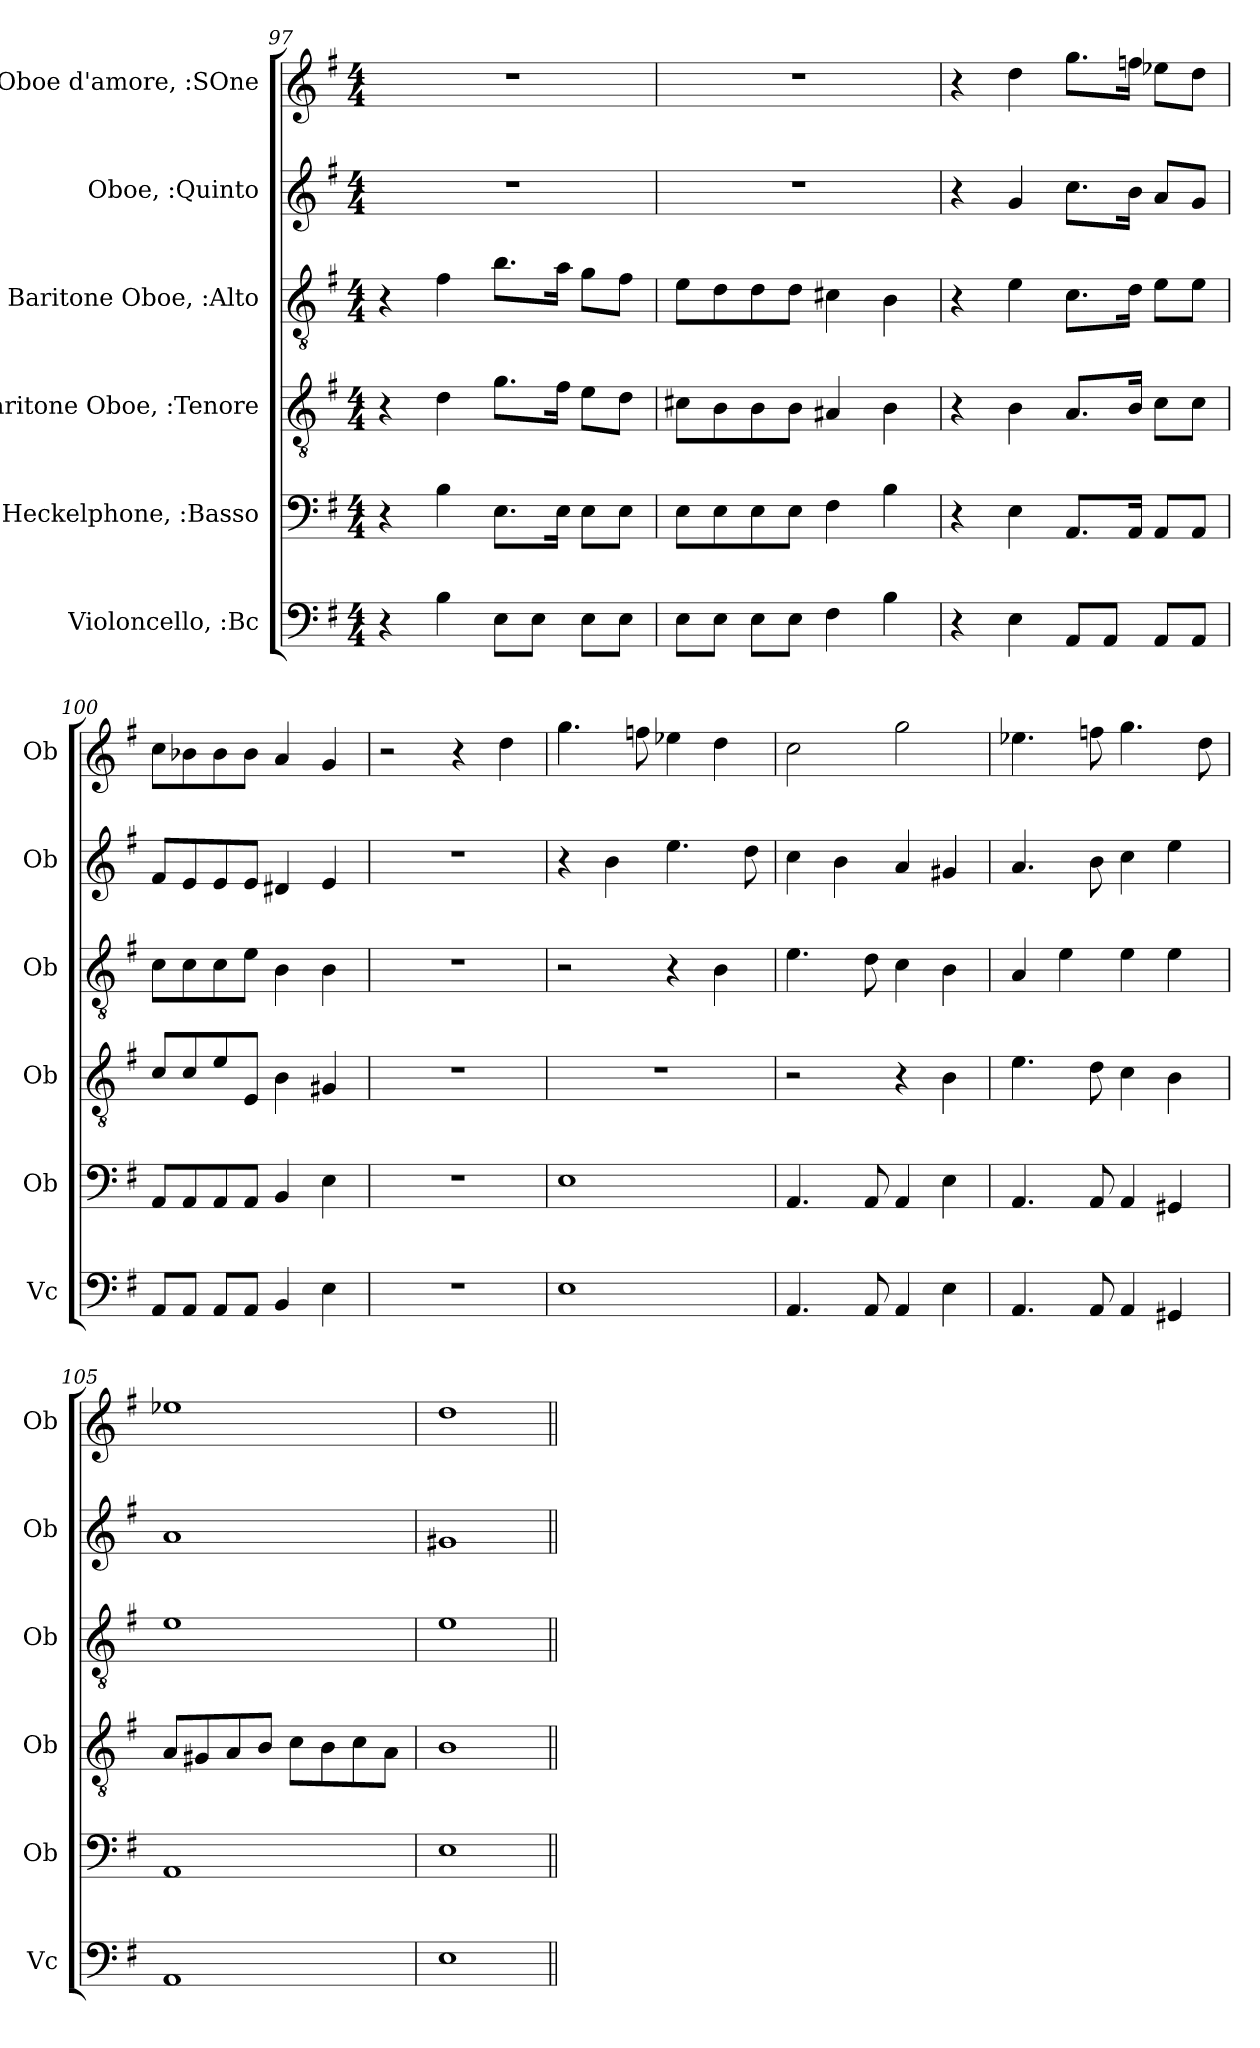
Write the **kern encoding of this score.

**kern	**kern	**kern	**kern	**kern	**kern
*part6	*part5	*part4	*part3	*part2	*part1
*staff6	*staff5	*staff4	*staff3	*staff2	*staff1
*I"Violoncello, :Bc	*I"Heckelphone, :Basso	*I"Baritone Oboe, :Tenore	*I"Baritone Oboe, :Alto	*I"Oboe, :Quinto	*I"Oboe d'amore, :SOne
*I'Vc	*I'Ob	*I'Ob	*I'Ob	*I'Ob	*I'Ob
*clefF4	*clefF4	*clefGv2	*clefGv2	*clefG2	*clefG2
*	*	*	*	*	*ITrd2c3
*k[f#]	*k[f#]	*k[f#]	*k[f#]	*k[f#]	*k[f#c#g#d#]
*M4/4	*M4/4	*M4/4	*M4/4	*M4/4	*M4/4
=97	=97	=97	=97	=97	=97
4r	4r	4r	4r	1r	1r
4B\	4B\	4d\	4f#\	.	.
8E\L	8.E\L	8.g\L	8.b\L	.	.
8E\J	.	.	.	.	.
.	16E\Jk	16f#\Jk	16a\Jk	.	.
8E\L	8E\L	8e\L	8g\L	.	.
8E\J	8E\J	8d\J	8f#\J	.	.
=98	=98	=98	=98	=98	=98
8E\L	8E\L	8c#X\L	8e\L	1r	1r
8E\J	8E\	8B\	8d\	.	.
8E\L	8E\	8B\	8d\	.	.
8E\J	8E\J	8B\J	8d\J	.	.
4F#\	4F#\	4A#X/	4c#X\	.	.
4B\	4B\	4B\	4B\	.	.
=99	=99	=99	=99	=99	=99
4r	4r	4r	4r	4r	4r
4E\	4E\	4B\	4e\	4g/	4b\
8AA/L	8.AA/L	8.A/L	8.c\L	8.cc\L	8.ee\L
8AA/J	.	.	.	.	.
.	16AA/Jk	16B/Jk	16d\Jk	16b\Jk	16ddn\Jk
8AA/L	8AA/L	8c\L	8e\L	8a/L	8ccn\L
8AA/J	8AA/J	8c\J	8e\J	8g/J	8b\J
=100	=100	=100	=100	=100	=100
8AA/L	8AA/L	8c/L	8c\L	8f#/L	8a\L
8AA/J	8AA/	8c/	8c\	8e/	8gn\
8AA/L	8AA/	8e/	8c\	8e/	8g\
8AA/J	8AA/J	8E/J	8e\J	8e/J	8g\J
4BB/	4BB/	4B\	4B\	4d#X/	4f#/
4E\	4E\	4G#X/	4B\	4e/	4e/
=101	=101	=101	=101	=101	=101
1r	1r	1r	1r	1r	2r
.	.	.	.	.	4r
.	.	.	.	.	4b\
!!LO:PB:g=z
=102	=102	=102	=102	=102	=102
1E	1E	1r	2r	4r	4.ee\
.	.	.	.	4b\	.
.	.	.	.	.	8ddn\
.	.	.	4r	4.ee\	4ccn\
.	.	.	4B\	.	4b\
.	.	.	.	8dd\	.
=103	=103	=103	=103	=103	=103
4.AA/	4.AA/	2r	4.e\	4cc\	2a\
.	.	.	.	4b\	.
8AA/	8AA/	.	8d\	.	.
4AA/	4AA/	4r	4c\	4a/	2ee\
4E\	4E\	4B\	4B\	4g#X/	.
=104	=104	=104	=104	=104	=104
4.AA/	4.AA/	4.e\	4A/	4.a/	4.ccn\
.	.	.	4e\	.	.
8AA/	8AA/	8d\	.	8b\	8ddn\
4AA/	4AA/	4c\	4e\	4cc\	4.ee\
4GG#X/	4GG#X/	4B\	4e\	4ee\	.
.	.	.	.	.	8b\
=105	=105	=105	=105	=105	=105
1AA	1AA	8A/L	1e	1a	1ccn
.	.	8G#X/	.	.	.
.	.	8A/	.	.	.
.	.	8B/J	.	.	.
.	.	8c\L	.	.	.
.	.	8B\	.	.	.
.	.	8c\	.	.	.
.	.	8A\J	.	.	.
=106	=106	=106	=106	=106	=106
1E	1E	1B	1e	1g#X	1b
=||	=||	=||	=||	=||	=||
*-	*-	*-	*-	*-	*-
